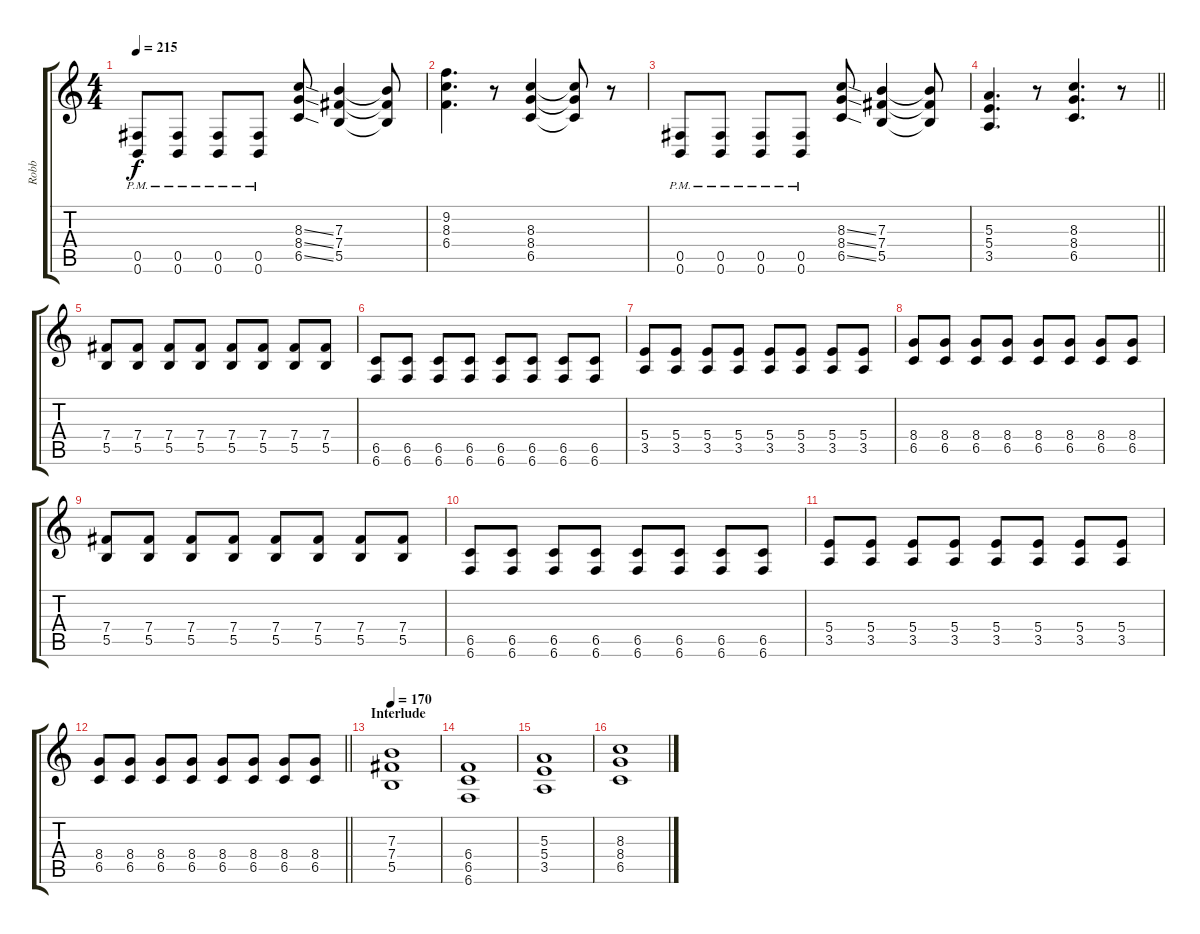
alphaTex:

\track ("Robb" "Robb") {instrument distortionguitar}
\staff {score tabs}
\tuning (Db4 Ab3 E3 B2 Gb2 B1) {hide}
\ts (4 4)
\tempo 215
\clef g2
\ks c
(0.5{pm} 0.6{pm}).8{dy f} (0.5{pm} 0.6{pm}).8 (0.5{pm} 0.6{pm}).8 (0.5{pm} 0.6{pm}).8 (8.3{ss} 8.4{ss} 6.5{ss}).8 (7.3 7.4 5.5).4 (7.3{t} 7.4{t} 5.5{t}).8 |
(9.2 8.3 6.4).4{d} r.8 (8.3 8.4 6.5).4 (8.3{t} 8.4{t} 6.5{t}).8 r.8 |
(0.5{pm} 0.6{pm}).8 (0.5{pm} 0.6{pm}).8 (0.5{pm} 0.6{pm}).8 (0.5{pm} 0.6{pm}).8 (8.3{ss} 8.4{ss} 6.5{ss}).8 (7.3 7.4 5.5).4 (7.3{t} 7.4{t} 5.5{t}).8 |
\barLineRight lightlight
(5.3 5.4 3.5).4{d} r.8 (8.3 8.4 6.5).4{d} r.8 |
(7.4 5.5).8 (7.4 5.5).8 (7.4 5.5).8 (7.4 5.5).8 (7.4 5.5).8 (7.4 5.5).8 (7.4 5.5).8 (7.4 5.5).8 |
(6.5 6.6).8 (6.5 6.6).8 (6.5 6.6).8 (6.5 6.6).8 (6.5 6.6).8 (6.5 6.6).8 (6.5 6.6).8 (6.5 6.6).8 |
(5.4 3.5).8 (5.4 3.5).8 (5.4 3.5).8 (5.4 3.5).8 (5.4 3.5).8 (5.4 3.5).8 (5.4 3.5).8 (5.4 3.5).8 |
(8.4 6.5).8 (8.4 6.5).8 (8.4 6.5).8 (8.4 6.5).8 (8.4 6.5).8 (8.4 6.5).8 (8.4 6.5).8 (8.4 6.5).8 |
(7.4 5.5).8 (7.4 5.5).8 (7.4 5.5).8 (7.4 5.5).8 (7.4 5.5).8 (7.4 5.5).8 (7.4 5.5).8 (7.4 5.5).8 |
(6.5 6.6).8 (6.5 6.6).8 (6.5 6.6).8 (6.5 6.6).8 (6.5 6.6).8 (6.5 6.6).8 (6.5 6.6).8 (6.5 6.6).8 |
(5.4 3.5).8 (5.4 3.5).8 (5.4 3.5).8 (5.4 3.5).8 (5.4 3.5).8 (5.4 3.5).8 (5.4 3.5).8 (5.4 3.5).8 |
\barLineRight lightlight
(8.4 6.5).8 (8.4 6.5).8 (8.4 6.5).8 (8.4 6.5).8 (8.4 6.5).8 (8.4 6.5).8 (8.4 6.5).8 (8.4 6.5).8 |
\section ("" "Interlude")
\tempo 170
(7.3 7.4 5.5).1{instrument electricguitarjazz} |
(6.4 6.5 6.6).1 |
(5.3 5.4 3.5).1 |
(8.3 8.4 6.5).1
